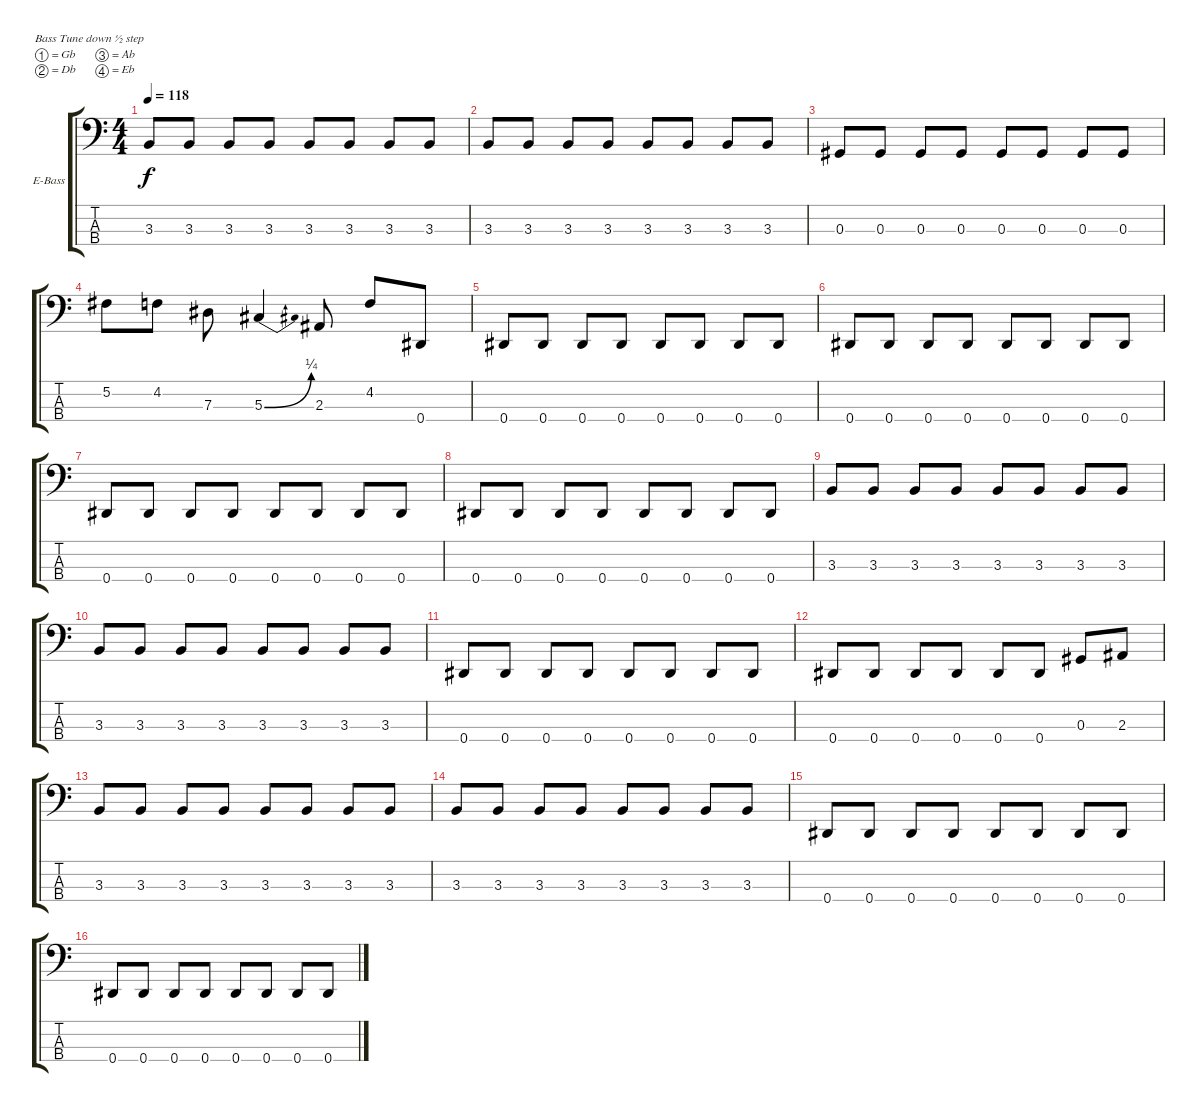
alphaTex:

\bracketExtendMode groupsimilarinstruments
\firstSystemTrackNameOrientation horizontal
\otherSystemsTrackNameOrientation horizontal
\track ("Äîðîæêà 2" "E-Bass") {instrument electricbassfinger}
\staff {score tabs}
\tuning (Gb2 Db2 Ab1 Eb1)
\ts (4 4)
\tempo 118
\clef f4
\ks c
3.3.8{dy f} 3.3.8 3.3.8 3.3.8 3.3.8 3.3.8 3.3.8 3.3.8 |
3.3.8 3.3.8 3.3.8 3.3.8 3.3.8 3.3.8 3.3.8 3.3.8 |
0.3.8 0.3.8 0.3.8 0.3.8 0.3.8 0.3.8 0.3.8 0.3.8 |
5.2.8 4.2.8 7.3.8 5.3{be (bend 0 0 60 1)}.4 2.3.8 4.2.8 0.4.8 |
0.4.8 0.4.8 0.4.8 0.4.8 0.4.8 0.4.8 0.4.8 0.4.8 |
0.4.8 0.4.8 0.4.8 0.4.8 0.4.8 0.4.8 0.4.8 0.4.8 |
0.4.8 0.4.8 0.4.8 0.4.8 0.4.8 0.4.8 0.4.8 0.4.8 |
0.4.8 0.4.8 0.4.8 0.4.8 0.4.8 0.4.8 0.4.8 0.4.8 |
3.3.8 3.3.8 3.3.8 3.3.8 3.3.8 3.3.8 3.3.8 3.3.8 |
3.3.8 3.3.8 3.3.8 3.3.8 3.3.8 3.3.8 3.3.8 3.3.8 |
0.4.8 0.4.8 0.4.8 0.4.8 0.4.8 0.4.8 0.4.8 0.4.8 |
0.4.8 0.4.8 0.4.8 0.4.8 0.4.8 0.4.8 0.3.8 2.3.8 |
3.3.8 3.3.8 3.3.8 3.3.8 3.3.8 3.3.8 3.3.8 3.3.8 |
3.3.8 3.3.8 3.3.8 3.3.8 3.3.8 3.3.8 3.3.8 3.3.8 |
0.4.8 0.4.8 0.4.8 0.4.8 0.4.8 0.4.8 0.4.8 0.4.8 |
0.4.8 0.4.8 0.4.8 0.4.8 0.4.8 0.4.8 0.4.8 0.4.8
